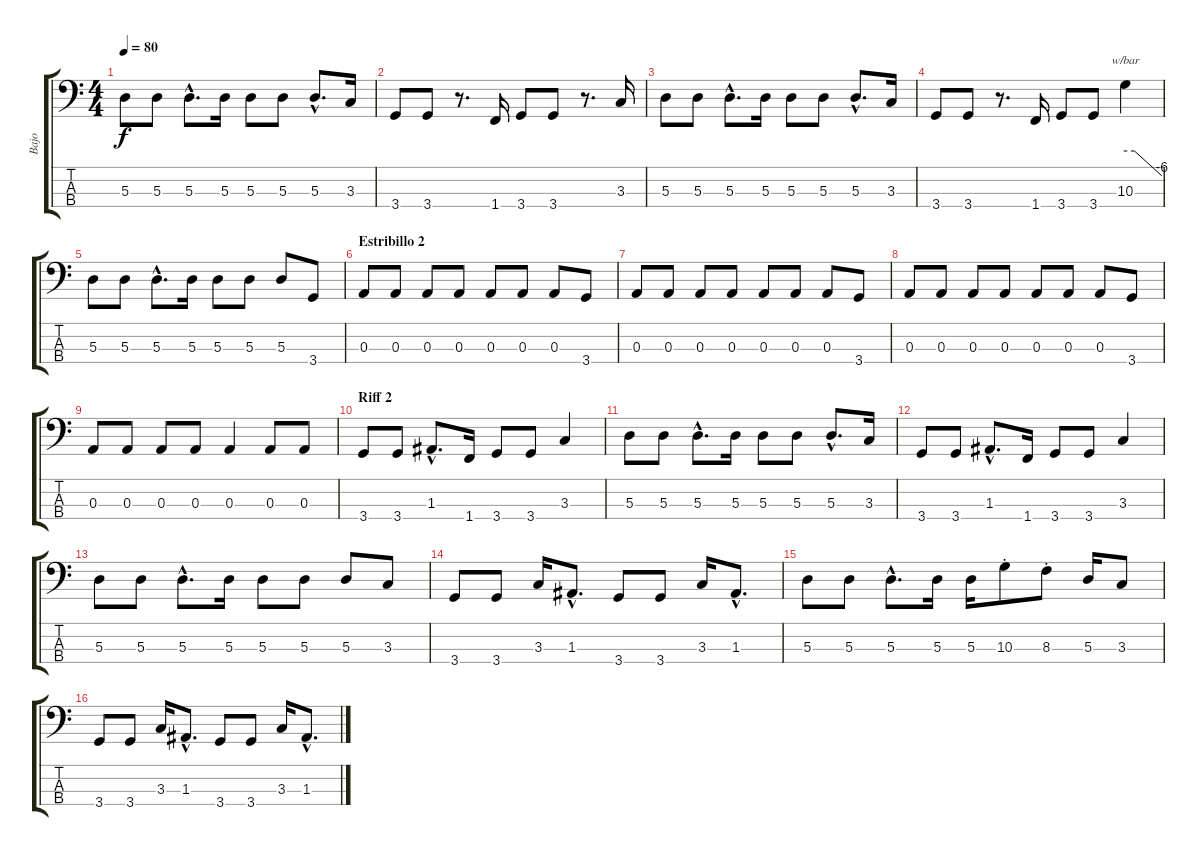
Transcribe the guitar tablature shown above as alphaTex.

\track ("Bajo" "Bajo") {instrument electricbasspick}
\staff {score tabs}
\tuning (G2 D2 A1 E1) {hide}
\ts (4 4)
\tempo 80
\clef f4
\ks c
5.3.8{dy f} 5.3.8 5.3{hac}.8{d} 5.3.16 5.3.8 5.3.8 5.3{hac}.8{d} 3.3.16 |
3.4.8 3.4.8 r.8{d} 1.4.16 3.4.8 3.4.8 r.8{d} 3.3.16 |
5.3.8 5.3.8 5.3{hac}.8{d} 5.3.16 5.3.8 5.3.8 5.3{hac}.8{d} 3.3.16 |
3.4.8 3.4.8 r.8{d} 1.4.16 3.4.8 3.4.8 10.3.4{tbe (custom default 0 0 15 0 60 -24)} |
5.3.8 5.3.8 5.3{hac}.8{d} 5.3.16 5.3.8 5.3.8 5.3.8 3.4.8 |
\section ("" "Estribillo 2")
0.3.8 0.3.8 0.3.8 0.3.8 0.3.8 0.3.8 0.3.8 3.4.8 |
0.3.8 0.3.8 0.3.8 0.3.8 0.3.8 0.3.8 0.3.8 3.4.8 |
0.3.8 0.3.8 0.3.8 0.3.8 0.3.8 0.3.8 0.3.8 3.4.8 |
0.3.8 0.3.8 0.3.8 0.3.8 0.3.4 0.3.8 0.3.8 |
\section ("" "Riff 2")
3.4.8 3.4.8 1.3{hac}.8{d} 1.4.16 3.4.8 3.4.8 3.3.4 |
5.3.8 5.3.8 5.3{hac}.8{d} 5.3.16 5.3.8 5.3.8 5.3{hac}.8{d} 3.3.16 |
3.4.8 3.4.8 1.3{hac}.8{d} 1.4.16 3.4.8 3.4.8 3.3.4 |
5.3.8 5.3.8 5.3{hac}.8{d} 5.3.16 5.3.8 5.3.8 5.3.8 3.3.8 |
3.4.8 3.4.8 3.3.16 1.3{hac}.8{d} 3.4.8 3.4.8 3.3.16 1.3{hac}.8{d} |
5.3.8 5.3.8 5.3{hac}.8{d} 5.3.16 5.3.16 10.3{st}.8 8.3{st}.8 5.3.16 3.3.8 |
3.4.8 3.4.8 3.3.16 1.3{hac}.8{d} 3.4.8 3.4.8 3.3.16 1.3{hac}.8{d}
